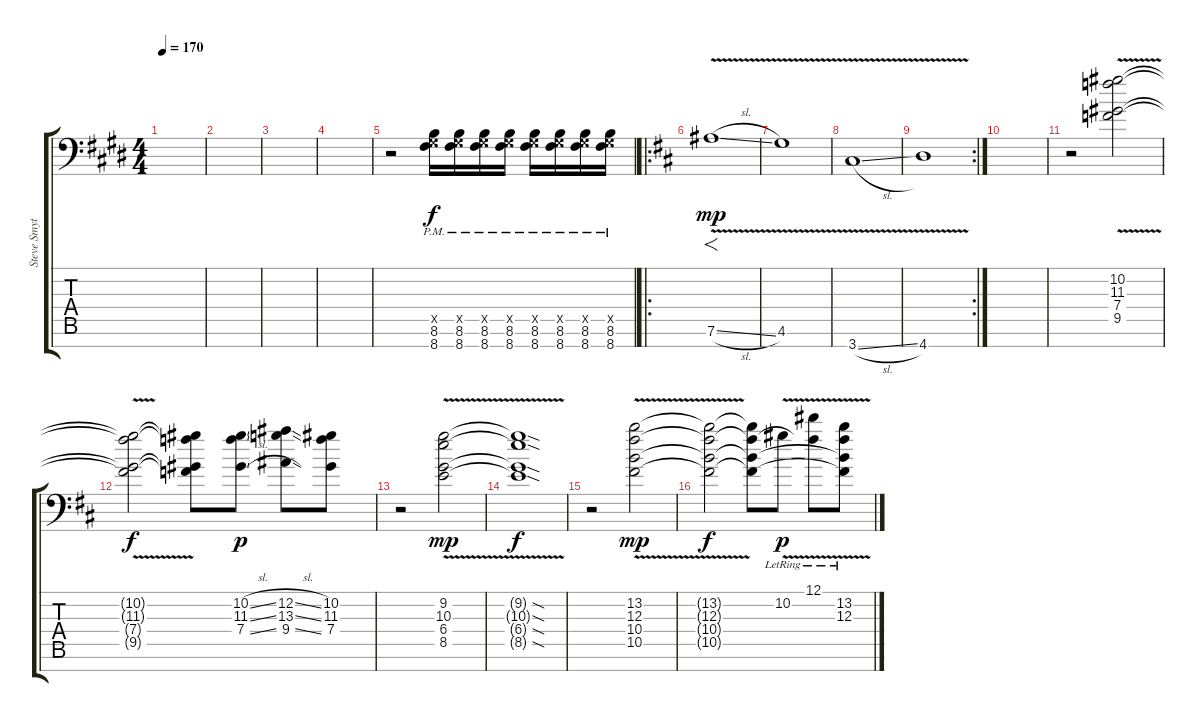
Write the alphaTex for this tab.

\track ("Steve Smyth Lead" "Steve Smyt") {instrument distortionguitar}
\staff {score tabs}
\tuning (Eb4 Bb3 Gb3 Db3 Ab2 Eb2 Bb1) {hide}
\ts (4 4)
\tempo 170
\clef f4
\ks e
|
|
|
|
r.2{volume 15} (0.5{x} 8.6{pm} 8.7{pm}).16 (0.5{x} 8.6{pm} 8.7{pm}).16 (0.5{x} 8.6{pm} 8.7{pm}).16 (0.5{x} 8.6{pm} 8.7{pm}).16 (0.5{x} 8.6{pm} 8.7{pm}).16 (0.5{x} 8.6{pm} 8.7{pm}).16 (0.5{x} 8.6{pm} 8.7{pm}).16 (0.5{x} 8.6{pm} 8.7{pm}).16 |
\ro
\ks d
7.6{v sl}.1{f dy mp} |
4.6{v}.1 |
3.7{v sl}.1 |
\rc 2
4.7{v}.1 |
|
r.2 (10.2{v} 11.3{v} 7.4{v} 9.5{v}).2 |
(10.2{t} 11.3{t} 7.4{t} 9.5{t}).2{dy f} (10.2{t} 11.3{t} 7.4{t} 9.5{t}).8 (10.2{sl} 11.3{sl} 7.4{sl}).8{dy p} (12.2{sl} 13.3{sl} 9.4{sl}).8 (10.2 11.3 7.4).8 |
r.2 (9.2{v} 10.3{v} 6.4{v} 8.5{v}).2{dy mp} |
(9.2{sod t} 10.3{sod t} 6.4{sod t} 8.5{sod t}).1{dy f} |
r.2 (13.2{v} 12.3{v} 10.4{v} 10.5{v}).2{dy mp} |
(13.2{t} 12.3{t} 10.4{t} 10.5{t}).2{dy f} (13.2{t} 12.3{t} 10.4{t} 10.5{t}).8 10.2{v lr}.8{dy p} (12.1{v lr} 12.3{t}).8 (13.2{v lr} 12.3{v lr} 10.4{t} 10.5{t}).8
